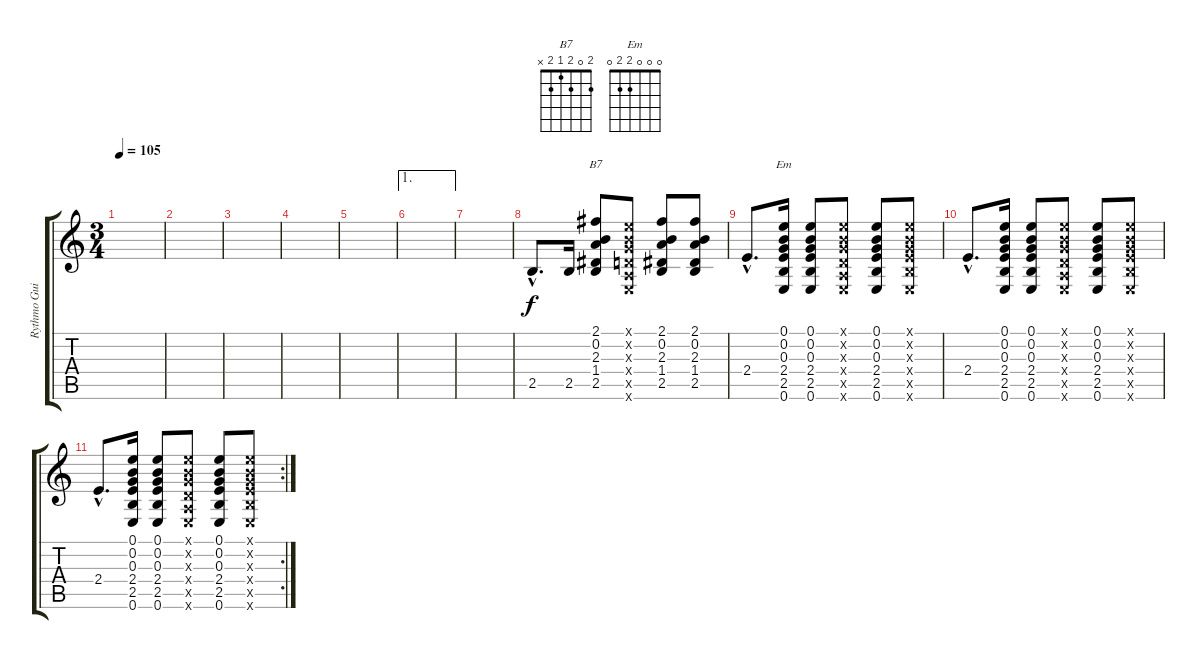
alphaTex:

\track ("Rythmo Guitarra " "Rythmo Gui") {instrument acousticguitarnylon}
\staff {score tabs}
\tuning (E4 B3 G3 D3 A2 E2) {hide}
\chord ("B7" 2 0 2 1 2 x)
\chord ("Em" 0 0 0 2 2 0)
\ts (3 4)
\tempo 105
\clef g2
\ks c
|
|
|
|
|
\ae 1
|
|
2.5{hac}.8{d} 2.5.16 (2.1 0.2 2.3 1.4 2.5).8{ch "B7"} (0.1{x} 0.2{x} 0.3{x} 0.4{x} 0.5{x} 0.6{x}).8 (2.1 0.2 2.3 1.4 2.5).8 (2.1 0.2 2.3 1.4 2.5).8 |
2.4{hac}.8{d} (0.1 0.2 0.3 2.4 2.5 0.6).16{ch "Em"} (0.1 0.2 0.3 2.4 2.5 0.6).8 (0.1{x} 0.2{x} 0.3{x} 0.4{x} 0.5{x} 0.6{x}).8 (0.1 0.2 0.3 2.4 2.5 0.6).8 (0.1{x} 0.2{x} 0.3{x} 2.4{x} 2.5{x} 0.6{x}).8 |
2.4{hac}.8{d} (0.1 0.2 0.3 2.4 2.5 0.6).16 (0.1 0.2 0.3 2.4 2.5 0.6).8 (0.1{x} 0.2{x} 0.3{x} 0.4{x} 0.5{x} 0.6{x}).8 (0.1 0.2 0.3 2.4 2.5 0.6).8 (0.1{x} 0.2{x} 0.3{x} 2.4{x} 2.5{x} 0.6{x}).8 |
\rc 2
2.4{hac}.8{d} (0.1 0.2 0.3 2.4 2.5 0.6).16 (0.1 0.2 0.3 2.4 2.5 0.6).8 (0.1{x} 0.2{x} 0.3{x} 0.4{x} 0.5{x} 0.6{x}).8 (0.1 0.2 0.3 2.4 2.5 0.6).8 (0.1{x} 0.2{x} 0.3{x} 2.4{x} 2.5{x} 0.6{x}).8
